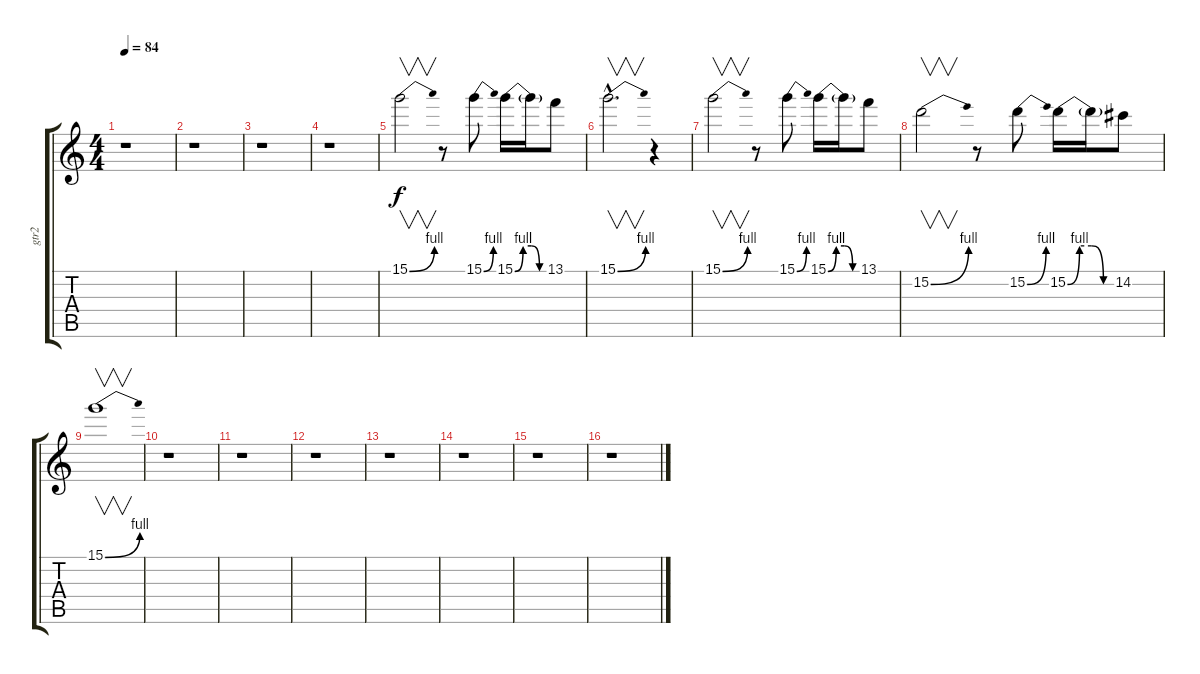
\track ("gtr2" "gtr2") {instrument distortionguitar}
\staff {score tabs}
\tuning (E4 B3 G3 D3 A2 E2) {hide}
\ts (4 4)
\tempo 84
\clef g2
\ks c
r.1{dy f} |
r.1 |
r.1 |
r.1 |
15.1{be (bend 0 0 60 4)}.2{v} r.8 15.1{be (bend 0 0 60 4)}.8 15.1{be (custom 0 0 15 4 30 4 45 0 60 0)}.16 15.1{t}.16 13.1.8 |
15.1{be (bend 0 0 60 4) hac}.2{v d} r.4 |
15.1{be (bend 0 0 60 4)}.2{v} r.8 15.1{be (bend 0 0 60 4)}.8 15.1{be (custom 0 0 15 4 30 4 45 0 60 0)}.16 15.1{t}.16 13.1.8 |
15.2{be (bend 0 0 60 4)}.2{v} r.8 15.2{be (bend 0 0 60 4)}.8 15.2{be (custom 0 0 15 4 30 4 45 0 60 0)}.16 15.2{t}.16 14.2.8 |
15.1{be (bend 0 0 60 4)}.1{v} |
r.1 |
r.1 |
r.1 |
r.1 |
r.1 |
r.1 |
r.1
